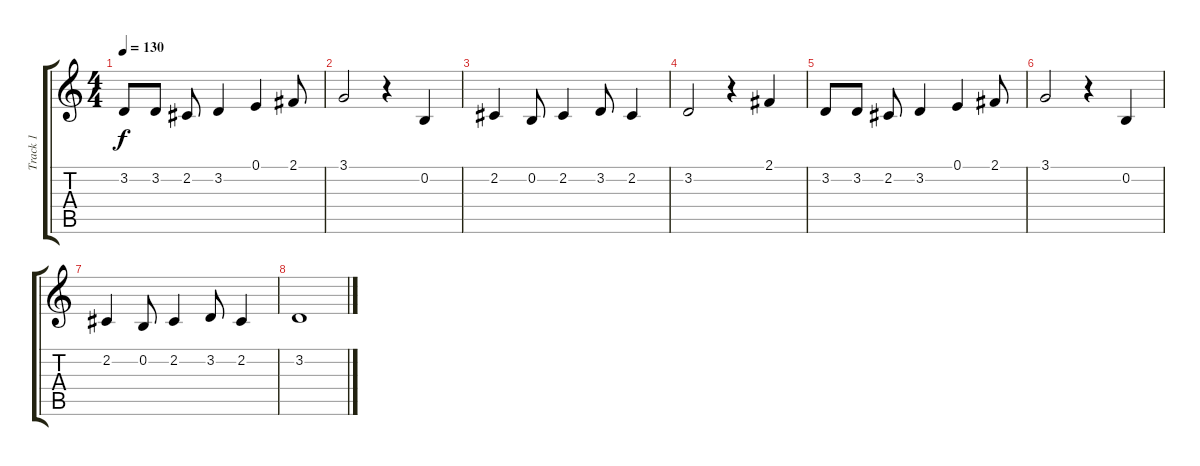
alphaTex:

\track ("Track 1" "Track 1") {instrument piccolo}
\staff {score tabs}
\tuning (E4 B3 G3 D3 A2 E2) {hide}
\ts (4 4)
\tempo 130
\clef g2
\ks c
3.2.8{dy f} 3.2.8 2.2.8 3.2.4 0.1.4 2.1.8 |
3.1.2 r.4 0.2.4 |
2.2.4 0.2.8 2.2.4 3.2.8 2.2.4 |
3.2.2 r.4 2.1.4 |
3.2.8 3.2.8 2.2.8 3.2.4 0.1.4 2.1.8 |
3.1.2 r.4 0.2.4 |
2.2.4 0.2.8 2.2.4 3.2.8 2.2.4 |
3.2.1
